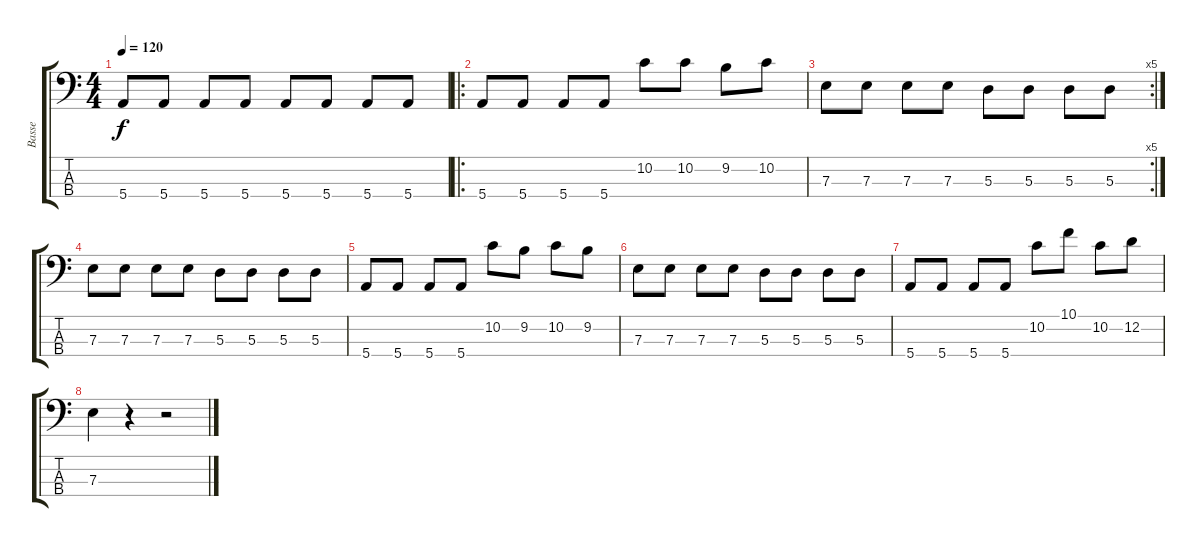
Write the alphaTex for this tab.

\track ("Basse" "Basse") {instrument electricbassfinger}
\staff {score tabs}
\tuning (G2 D2 A1 E1) {hide}
\ts (4 4)
\tempo 120
\clef f4
\ks c
5.4.8{dy f} 5.4.8 5.4.8 5.4.8 5.4.8 5.4.8 5.4.8 5.4.8 |
\ro
5.4.8 5.4.8 5.4.8 5.4.8 10.2.8 10.2.8 9.2.8 10.2.8 |
\rc 5
7.3.8 7.3.8 7.3.8 7.3.8 5.3.8 5.3.8 5.3.8 5.3.8 |
7.3.8 7.3.8 7.3.8 7.3.8 5.3.8 5.3.8 5.3.8 5.3.8 |
5.4.8 5.4.8 5.4.8 5.4.8 10.2.8 9.2.8 10.2.8 9.2.8 |
7.3.8 7.3.8 7.3.8 7.3.8 5.3.8 5.3.8 5.3.8 5.3.8 |
5.4.8 5.4.8 5.4.8 5.4.8 10.2.8 10.1.8 10.2.8 12.2.8 |
7.3.4 r.4 r.2
